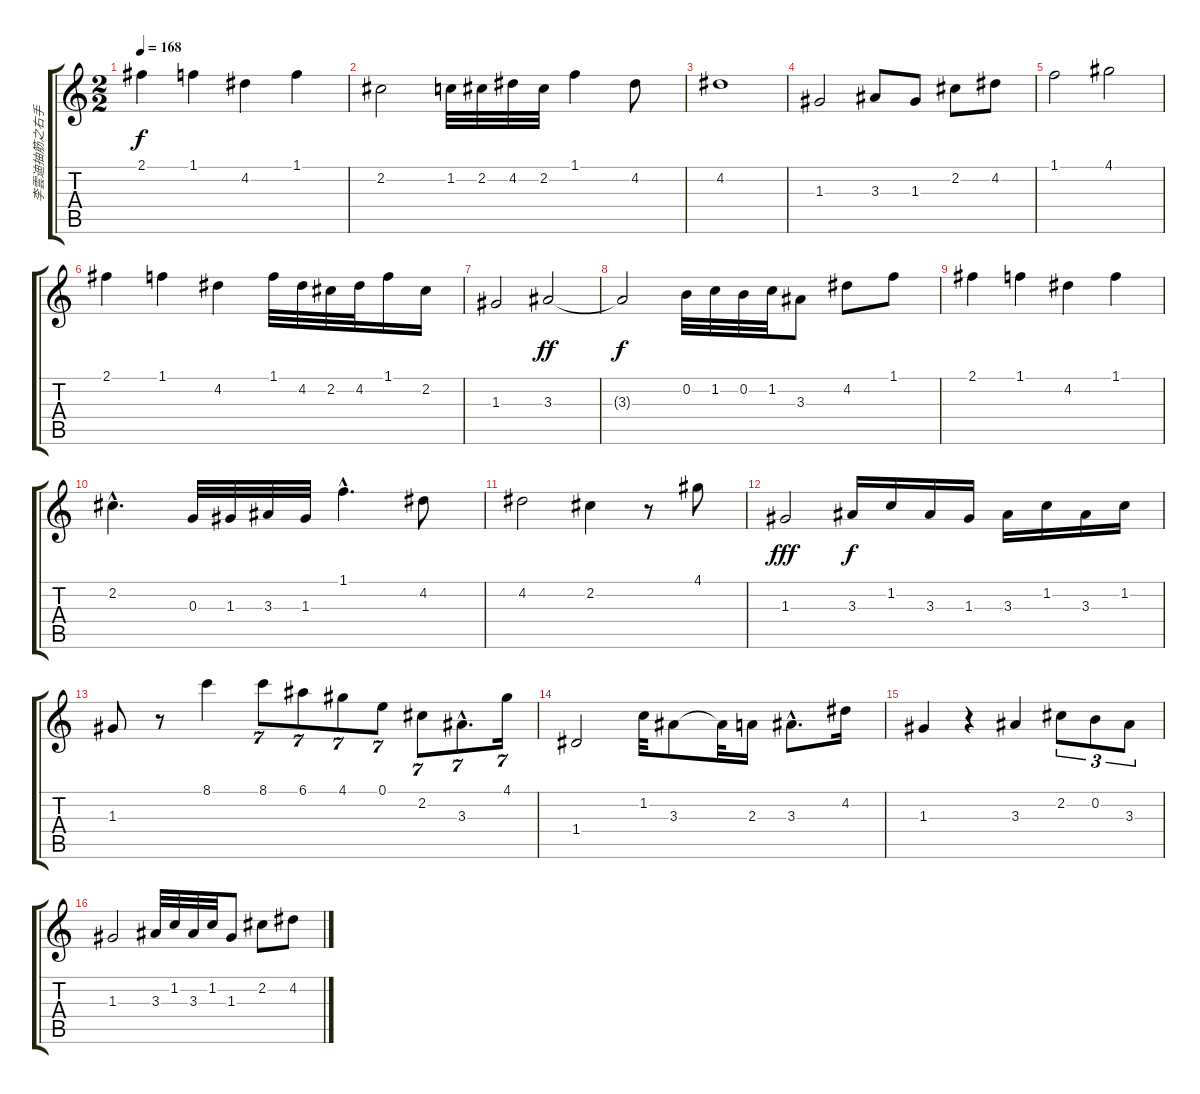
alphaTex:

\track ("李雲迪抽筋之右手" "李雲迪抽筋之右手") {instrument acousticgrandpiano}
\staff {score tabs}
\tuning (E5 B4 G4 D4 A3 E3) {hide}
\ts (2 2)
\tempo 168
\clef g2
\ks c
2.1.4{dy f} 1.1.4 4.2.4 1.1.4 |
2.2.2 1.2.32 2.2.32 4.2.32 2.2.32 1.1.4 4.2.8 |
4.2.1 |
1.3.2 3.3.8 1.3.8 2.2.8 4.2.8 |
1.1.2 4.1.2 |
2.1.4 1.1.4 4.2.4 1.1.32 4.2.32 2.2.32 4.2.32 1.1.16 2.2.16 |
1.3.2 3.3.2{dy ff} |
3.3{t}.2{dy f} 0.2.32 1.2.32 0.2.32 1.2.32 3.3.8 4.2.8 1.1.8 |
2.1.4 1.1.4 4.2.4 1.1.4 |
2.2{hac}.4{d} 0.3.32 1.3.32 3.3.32 1.3.32 1.1{hac}.4{d} 4.2.8 |
4.2.2 2.2.4 r.8 4.1.8 |
1.3.2{dy fff} 3.3.16{dy f} 1.2.16 3.3.16 1.3.16 3.3.16 1.2.16 3.3.16 1.2.16 |
1.3.8 r.8 8.1.4 8.1.8{tu (7 4)} 6.1.8{tu (7 4)} 4.1.8{tu (7 4)} 0.1.8{tu (7 4)} 2.2.8{tu (7 4)} 3.3{hac}.8{d tu (7 4)} 4.1.16{tu (7 4)} |
1.4.2 1.2.32 3.3.8 3.3{t}.32 2.3.16 3.3{hac}.8{d} 4.2.16 |
1.3.4 r.4 3.3.4 2.2.8{tu (3 2)} 0.2.8{tu (3 2)} 3.3.8{tu (3 2)} |
1.3.2 3.3.32 1.2.32 3.3.32 1.2.32 1.3.8 2.2.8 4.2.8
